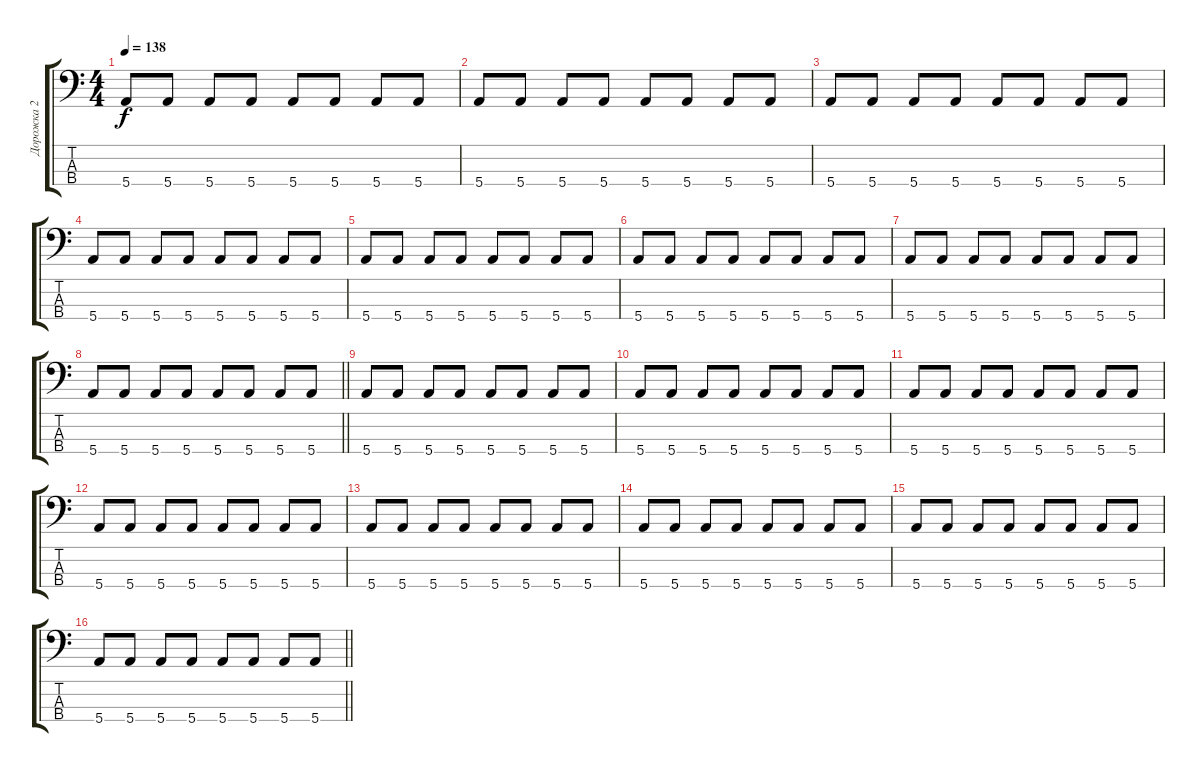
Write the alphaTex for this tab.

\track ("Дорожка 2" "Дорожка 2") {instrument electricbassfinger}
\staff {score tabs}
\tuning (G2 D2 A1 E1) {hide}
\ts (4 4)
\tempo 138
\clef f4
\ks c
5.4.8{dy f} 5.4.8 5.4.8 5.4.8 5.4.8 5.4.8 5.4.8 5.4.8 |
5.4.8 5.4.8 5.4.8 5.4.8 5.4.8 5.4.8 5.4.8 5.4.8 |
5.4.8 5.4.8 5.4.8 5.4.8 5.4.8 5.4.8 5.4.8 5.4.8 |
5.4.8 5.4.8 5.4.8 5.4.8 5.4.8 5.4.8 5.4.8 5.4.8 |
5.4.8 5.4.8 5.4.8 5.4.8 5.4.8 5.4.8 5.4.8 5.4.8 |
5.4.8 5.4.8 5.4.8 5.4.8 5.4.8 5.4.8 5.4.8 5.4.8 |
5.4.8 5.4.8 5.4.8 5.4.8 5.4.8 5.4.8 5.4.8 5.4.8 |
\barLineRight lightlight
5.4.8 5.4.8 5.4.8 5.4.8 5.4.8 5.4.8 5.4.8 5.4.8 |
5.4.8 5.4.8 5.4.8 5.4.8 5.4.8 5.4.8 5.4.8 5.4.8 |
5.4.8 5.4.8 5.4.8 5.4.8 5.4.8 5.4.8 5.4.8 5.4.8 |
5.4.8 5.4.8 5.4.8 5.4.8 5.4.8 5.4.8 5.4.8 5.4.8 |
5.4.8 5.4.8 5.4.8 5.4.8 5.4.8 5.4.8 5.4.8 5.4.8 |
5.4.8 5.4.8 5.4.8 5.4.8 5.4.8 5.4.8 5.4.8 5.4.8 |
5.4.8 5.4.8 5.4.8 5.4.8 5.4.8 5.4.8 5.4.8 5.4.8 |
5.4.8 5.4.8 5.4.8 5.4.8 5.4.8 5.4.8 5.4.8 5.4.8 |
\barLineRight lightlight
5.4.8 5.4.8 5.4.8 5.4.8 5.4.8 5.4.8 5.4.8 5.4.8
